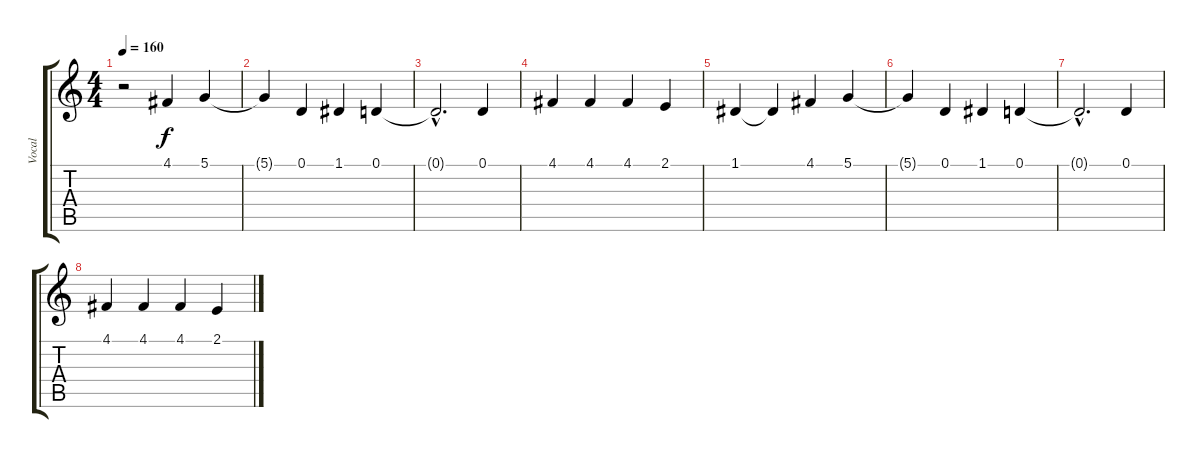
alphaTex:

\track ("Vocal" "Vocal") {instrument lead1square}
\staff {score tabs}
\tuning (D4 A3 F3 C3 G2 D2) {hide}
\ts (4 4)
\tempo 160
\clef g2
\ks c
r.2{dy f} 4.1.4 5.1.4 |
5.1{t}.4 0.1.4 1.1.4 0.1.4 |
0.1{hac t}.2{d} 0.1.4 |
4.1.4 4.1.4 4.1.4 2.1.4 |
1.1.4 1.1{t}.4 4.1.4 5.1.4 |
5.1{t}.4 0.1.4 1.1.4 0.1.4 |
0.1{hac t}.2{d} 0.1.4 |
4.1.4 4.1.4 4.1.4 2.1.4
